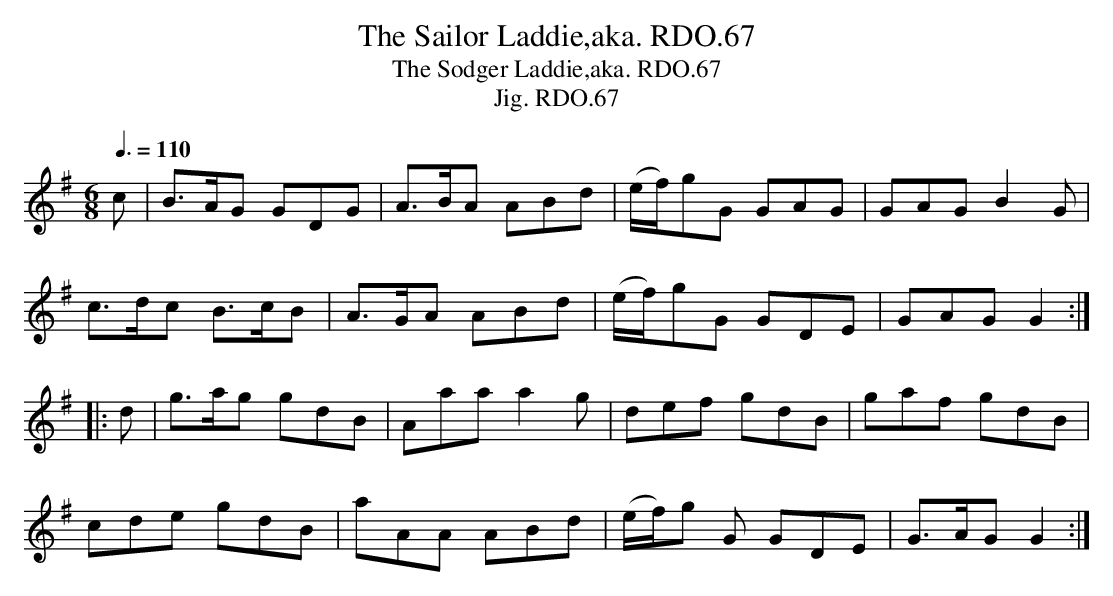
X:1
T:Sailor Laddie,aka. RDO.67, The
T:Sodger Laddie,aka. RDO.67, The
T:Jig. RDO.67
M:6/8
L:1/8
Q:3/8=110
K:G
c|B>AG GDG|A>BA ABd|(e/f/)gG GAG|GAG B2G|
c>dc B>cB|A>GA ABd|(e/f/)gG GDE|GAG G2:|
|:d|g>ag gdB|Aaa a2g|def gdB|gaf gdB|
cde gdB|aAA ABd|(e/f/)g G GDE|G>AGG2:|
